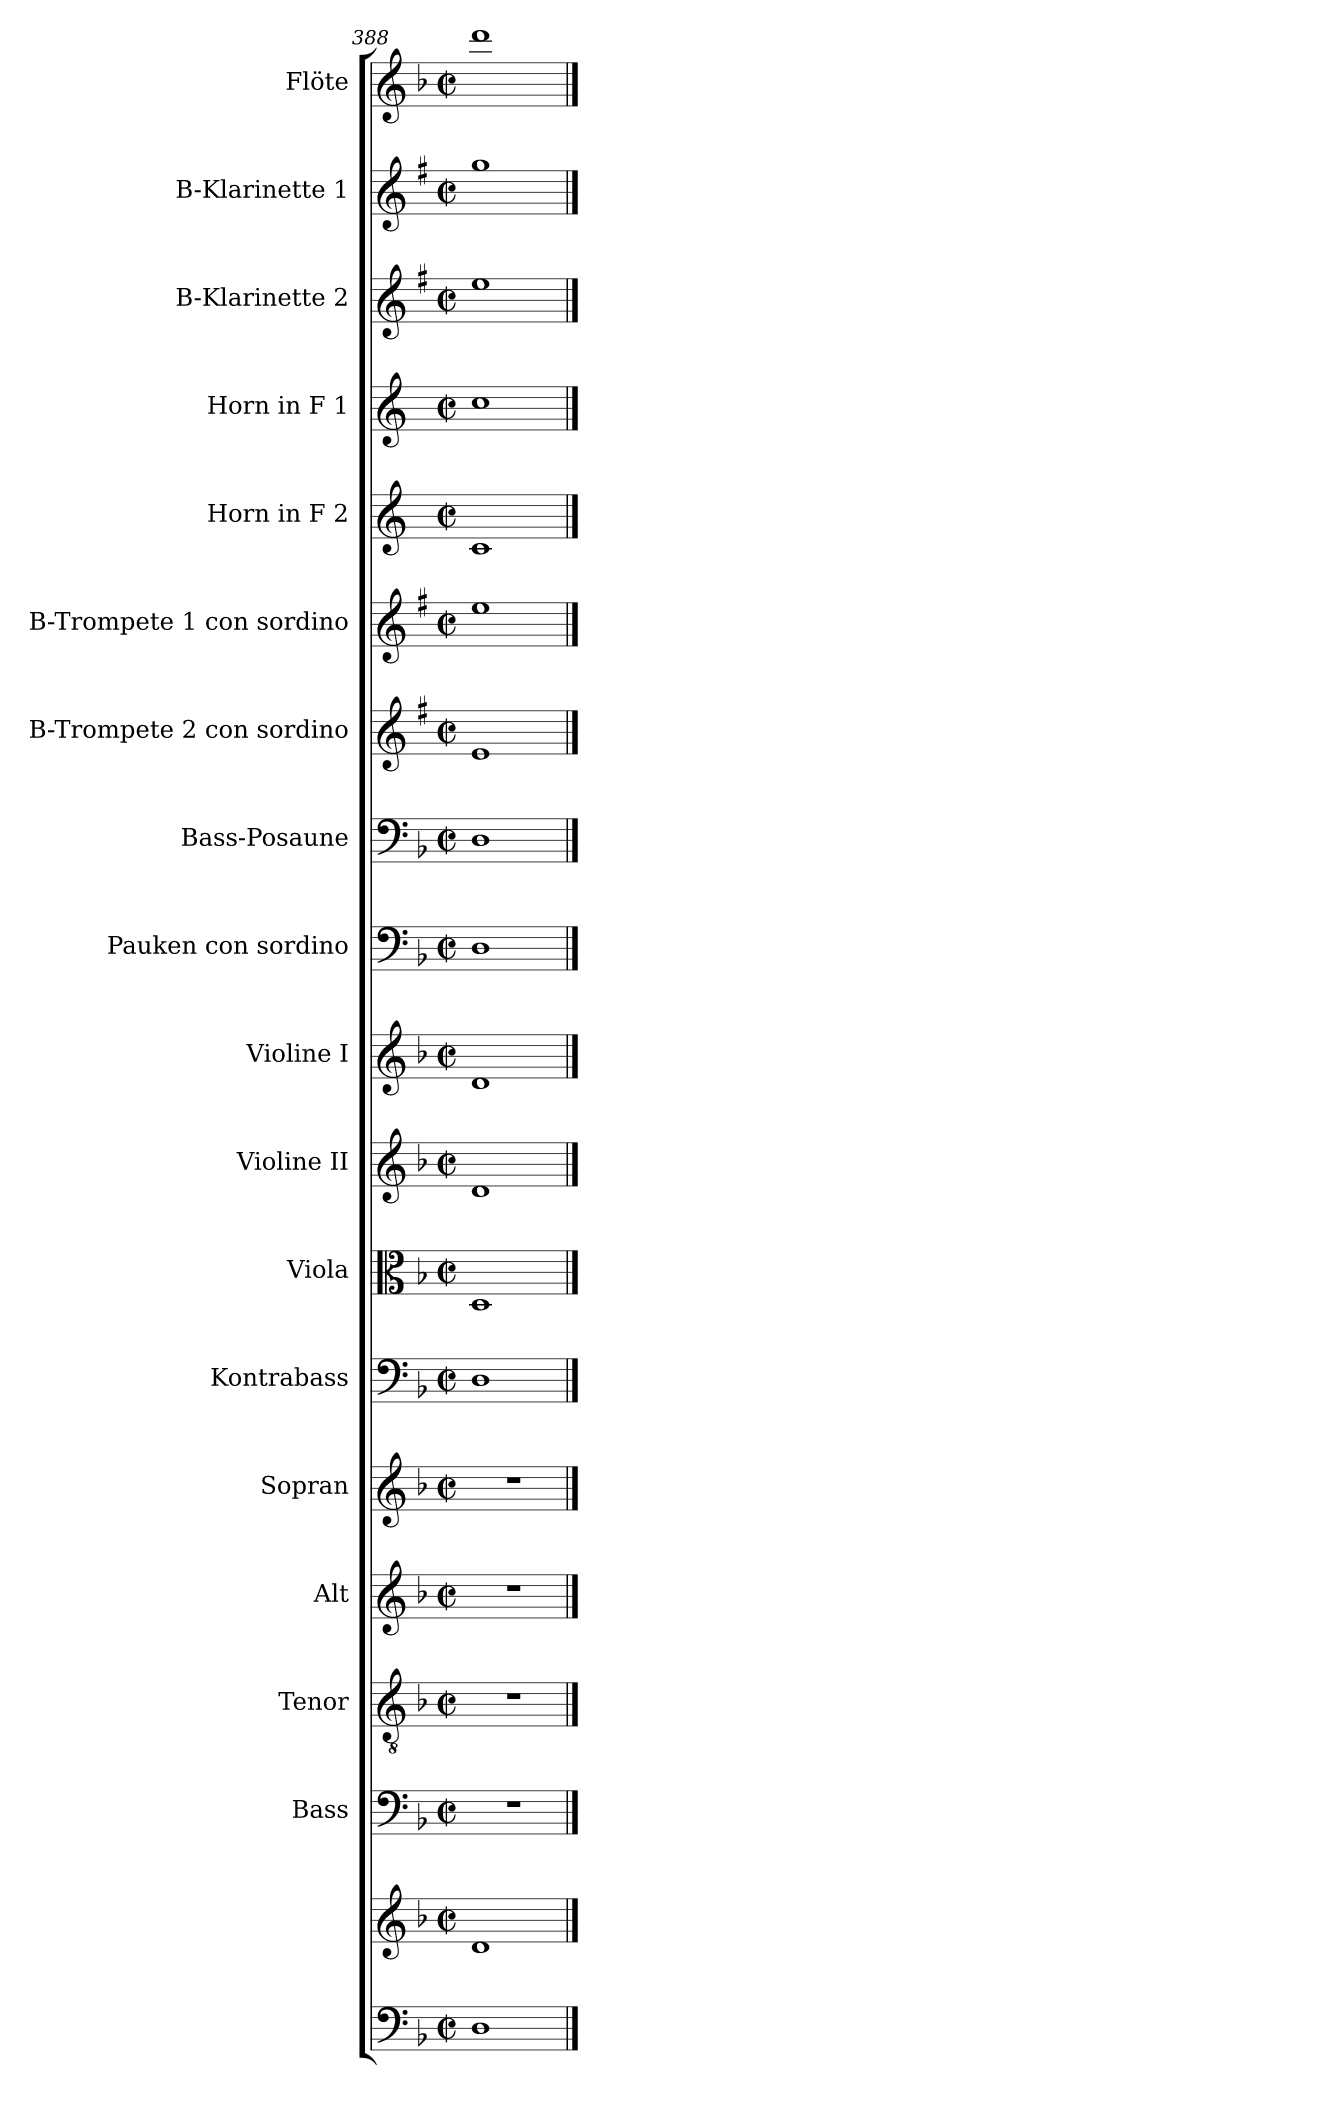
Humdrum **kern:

**kern	**kern	**kern	**kern	**kern	**kern	**kern	**kern	**kern	**kern	**kern	**kern	**kern	**kern	**kern	**kern	**kern	**kern	**kern
*part18	*part18	*part17	*part16	*part15	*part14	*part13	*part12	*part11	*part10	*part9	*part8	*part7	*part6	*part5	*part4	*part3	*part2	*part1
*staff19	*staff18	*staff17	*staff16	*staff15	*staff14	*staff13	*staff12	*staff11	*staff10	*staff9	*staff8	*staff7	*staff6	*staff5	*staff4	*staff3	*staff2	*staff1
*	*	*I"Bass	*I"Tenor	*I"Alt	*I"Sopran	*I"Kontrabass	*I"Viola	*I"Violine II	*I"Violine I	*I"Pauken con sordino	*I"Bass-Posaune	*I"B-Trompete 2 con sordino	*I"B-Trompete 1 con sordino	*I"Horn in F 2	*I"Horn in F 1	*I"B-Klarinette 2	*I"B-Klarinette 1	*I"Flöte
*	*	*I'B.	*I'T.	*I'A.	*I'S.	*I'Kb.	*I'Vla.	*I'Vl. II	*I'Vl. I	*I'Pk.	*I'B. Pos.	*I'B Trp. 2	*I'B Trp. 1	*	*	*I'B Kl. 2	*I'B Kl. 1	*I'Fl.
*clefF4	*clefG2	*clefF4	*clefGv2	*clefG2	*clefG2	*clefF4	*clefC3	*clefG2	*clefG2	*clefF4	*clefF4	*clefG2	*clefG2	*clefG2	*clefG2	*clefG2	*clefG2	*clefG2
*	*	*	*	*	*	*ITrd7c12	*	*	*	*	*	*ITrd1c2	*ITrd1c2	*ITrd4c7	*ITrd4c7	*ITrd1c2	*ITrd1c2	*
*k[b-]	*k[b-]	*k[b-]	*k[b-]	*k[b-]	*k[b-]	*k[b-]	*k[b-]	*k[b-]	*k[b-]	*k[b-]	*k[b-]	*k[b-]	*k[b-]	*k[b-]	*k[b-]	*k[b-]	*k[b-]	*k[b-]
*F:	*F:	*F:	*F:	*F:	*F:	*F:	*F:	*F:	*F:	*F:	*F:	*F:	*F:	*F:	*F:	*F:	*F:	*F:
*M2/2	*M2/2	*M2/2	*M2/2	*M2/2	*M2/2	*M2/2	*M2/2	*M2/2	*M2/2	*M2/2	*M2/2	*M2/2	*M2/2	*M2/2	*M2/2	*M2/2	*M2/2	*M2/2
*met(c|)	*met(c|)	*met(c|)	*met(c|)	*met(c|)	*met(c|)	*met(c|)	*met(c|)	*met(c|)	*met(c|)	*met(c|)	*met(c|)	*met(c|)	*met(c|)	*met(c|)	*met(c|)	*met(c|)	*met(c|)	*met(c|)
=388	=388	=388	=388	=388	=388	=388	=388	=388	=388	=388	=388	=388	=388	=388	=388	=388	=388	=388
1D	1d	1r	1r	1r	1r	1DD	1D	1d	1d	1D	1D	1d	1dd	1F	1f	1dd	1ff	1ddd
==	==	==	==	==	==	==	==	==	==	==	==	==	==	==	==	==	==	==
*-	*-	*-	*-	*-	*-	*-	*-	*-	*-	*-	*-	*-	*-	*-	*-	*-	*-	*-
